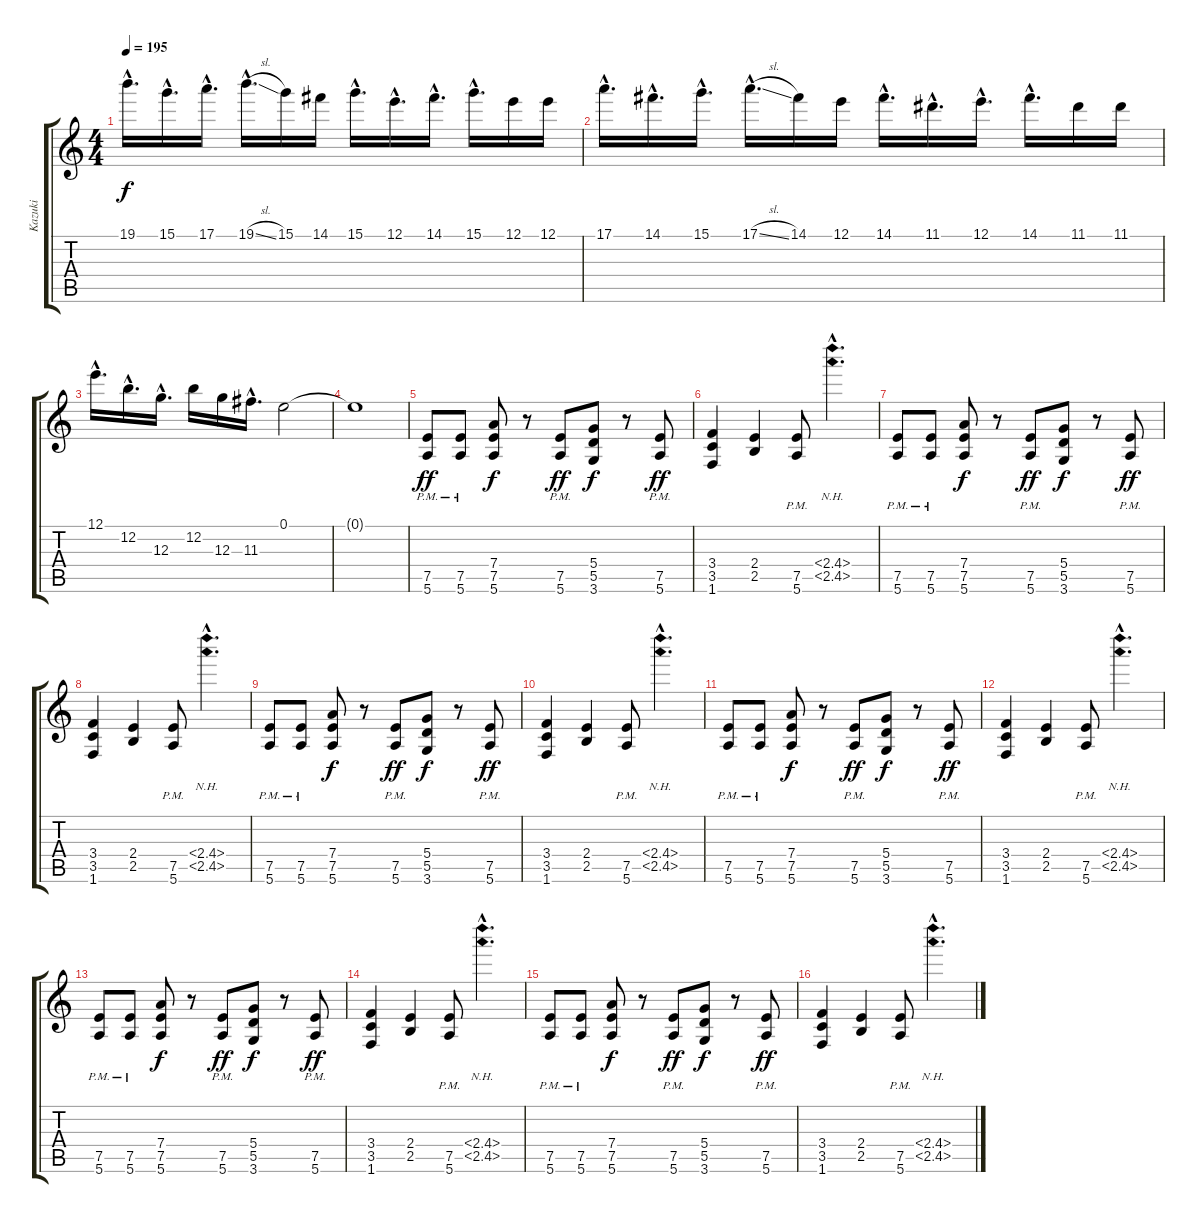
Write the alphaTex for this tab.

\track ("Kazuki" "Kazuki") {instrument distortionguitar}
\staff {score tabs}
\tuning (E4 B3 G3 D3 A2 E2) {hide}
\ts (4 4)
\tempo 195
\clef g2
\ks c
19.1{hac}.16{d dy f} 15.1{hac}.16{d} 17.1{hac}.16{d} 19.1{sl hac}.16{d} 15.1.16 14.1.16 15.1{hac}.16{d} 12.1{hac}.16{d} 14.1{hac}.16{d} 15.1{hac}.16{d} 12.1.16 12.1.16 |
17.1{hac}.16{d} 14.1{hac}.16{d} 15.1{hac}.16{d} 17.1{sl hac}.16{d} 14.1.16 12.1.16 14.1{hac}.16{d} 11.1{hac}.16{d} 12.1{hac}.16{d} 14.1{hac}.16{d} 11.1.16 11.1.16 |
12.1{hac}.16{d} 12.2{hac}.16{d} 12.3{hac}.16{d} 12.2.16 12.3.16 11.3{hac}.16{d} 0.1.2 |
0.1{t}.1 |
(7.5{pm} 5.6{pm}).8{dy ff} (7.5{pm} 5.6{pm}).8 (7.4 7.5 5.6).8{dy f} r.8 (7.5{pm} 5.6{pm}).8{dy ff} (5.4 5.5 3.6).8{dy f} r.8 (7.5{pm} 5.6{pm}).8{dy ff} |
(3.4 3.5 1.6).4 (2.4 2.5).4 (7.5{pm} 5.6{pm}).8 (2.4{nh hac} 2.5{nh hac}).4{d} |
(7.5{pm} 5.6{pm}).8 (7.5{pm} 5.6{pm}).8 (7.4 7.5 5.6).8{dy f} r.8 (7.5{pm} 5.6{pm}).8{dy ff} (5.4 5.5 3.6).8{dy f} r.8 (7.5{pm} 5.6{pm}).8{dy ff} |
(3.4 3.5 1.6).4 (2.4 2.5).4 (7.5{pm} 5.6{pm}).8 (2.4{nh hac} 2.5{nh hac}).4{d} |
(7.5{pm} 5.6{pm}).8 (7.5{pm} 5.6{pm}).8 (7.4 7.5 5.6).8{dy f} r.8 (7.5{pm} 5.6{pm}).8{dy ff} (5.4 5.5 3.6).8{dy f} r.8 (7.5{pm} 5.6{pm}).8{dy ff} |
(3.4 3.5 1.6).4 (2.4 2.5).4 (7.5{pm} 5.6{pm}).8 (2.4{nh hac} 2.5{nh hac}).4{d} |
(7.5{pm} 5.6{pm}).8 (7.5{pm} 5.6{pm}).8 (7.4 7.5 5.6).8{dy f} r.8 (7.5{pm} 5.6{pm}).8{dy ff} (5.4 5.5 3.6).8{dy f} r.8 (7.5{pm} 5.6{pm}).8{dy ff} |
(3.4 3.5 1.6).4 (2.4 2.5).4 (7.5{pm} 5.6{pm}).8 (2.4{nh hac} 2.5{nh hac}).4{d} |
(7.5{pm} 5.6{pm}).8 (7.5{pm} 5.6{pm}).8 (7.4 7.5 5.6).8{dy f} r.8 (7.5{pm} 5.6{pm}).8{dy ff} (5.4 5.5 3.6).8{dy f} r.8 (7.5{pm} 5.6{pm}).8{dy ff} |
(3.4 3.5 1.6).4 (2.4 2.5).4 (7.5{pm} 5.6{pm}).8 (2.4{nh hac} 2.5{nh hac}).4{d} |
(7.5{pm} 5.6{pm}).8 (7.5{pm} 5.6{pm}).8 (7.4 7.5 5.6).8{dy f} r.8 (7.5{pm} 5.6{pm}).8{dy ff} (5.4 5.5 3.6).8{dy f} r.8 (7.5{pm} 5.6{pm}).8{dy ff} |
(3.4 3.5 1.6).4 (2.4 2.5).4 (7.5{pm} 5.6{pm}).8 (2.4{nh hac} 2.5{nh hac}).4{d}
